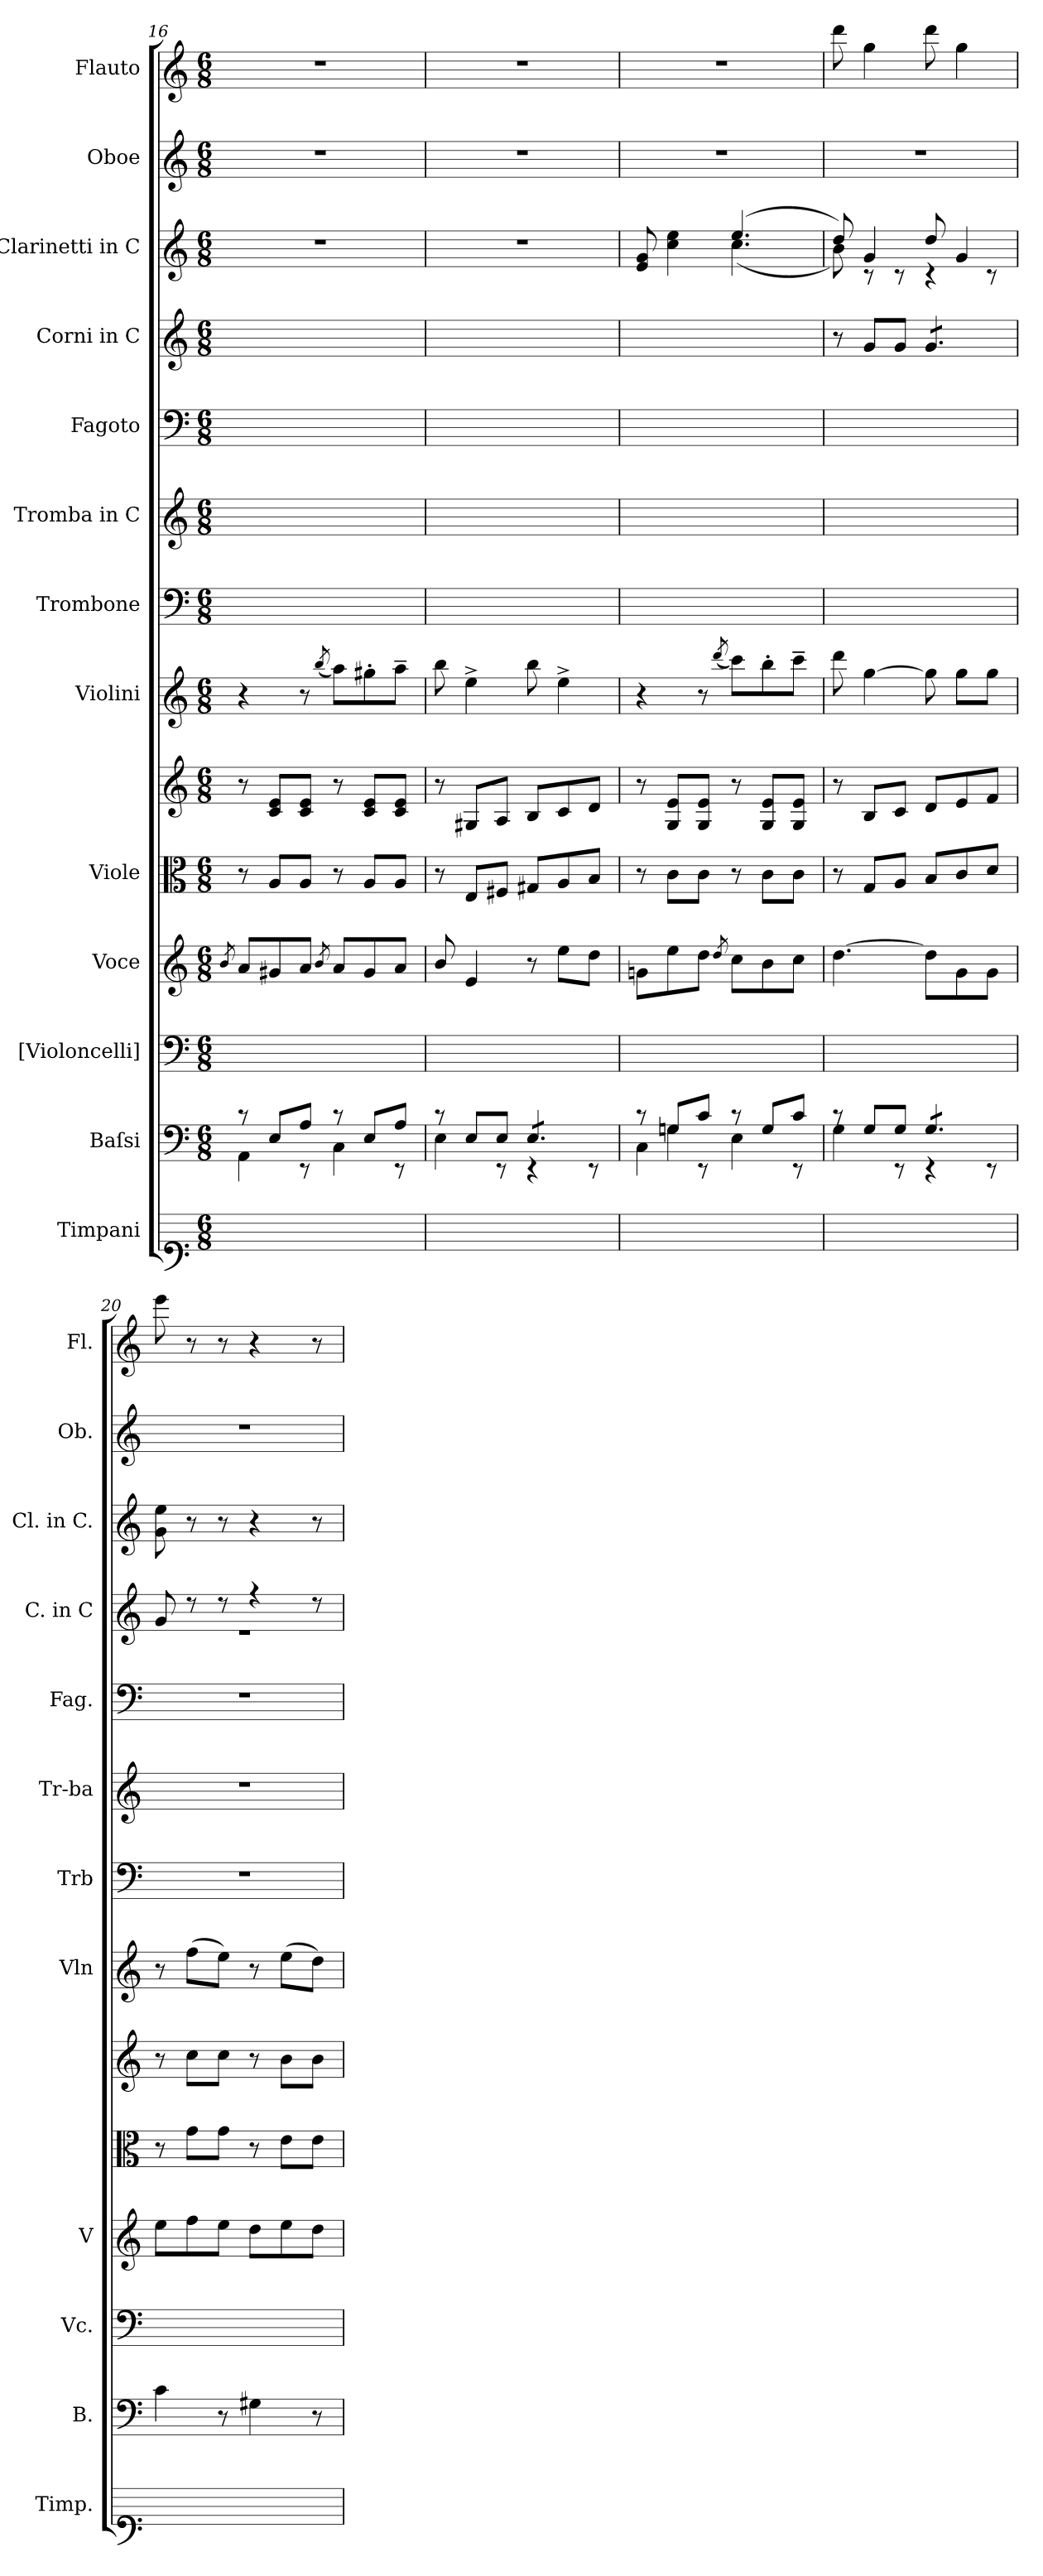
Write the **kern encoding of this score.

**kern	**kern	**kern	**kern	**kern	**kern	**kern	**kern	**kern	**kern	**kern	**kern	**kern	**kern
*part14	*part13	*part12	*part11	*part10	*part9	*part8	*part7	*part6	*part5	*part4	*part3	*part2	*part1
*staff14	*staff13	*staff12	*staff11	*staff10	*staff9	*staff8	*staff7	*staff6	*staff5	*staff4	*staff3	*staff2	*staff1
*I"Timpani	*I"Baſsi	*I"[Violoncelli]	*I"Voce	*I"Viole	*	*I"Violini	*I"Trombone	*I"Tromba in C	*I"Fagoto	*I"Corni in C	*I"Clarinetti in C	*I"Oboe	*I"Flauto
*I'Timp.	*I'B.	*I'Vc.	*I'V	*	*	*I'Vln	*I'Trb	*I'Tr-ba	*I'Fag.	*I'C. in C	*I'Cl. in C.	*I'Ob.	*I'Fl.
*clefF1	*clefF4	*clefF4	*clefG2	*clefC3	*clefG2	*clefG2	*clefF4	*clefG2	*clefF4	*clefG2	*clefG2	*clefG2	*clefG2
*k[]	*k[]	*k[]	*k[]	*k[]	*k[]	*k[]	*k[]	*k[]	*k[]	*k[]	*k[]	*k[]	*k[]
*M6/8	*M6/8	*M6/8	*M6/8	*M6/8	*M6/8	*M6/8	*M6/8	*M6/8	*M6/8	*M6/8	*M6/8	*M6/8	*M6/8
=16	=16	=16	=16	=16	=16	=16	=16	=16	=16	=16	=16	=16	=16
.	.	.	8qb/	.	.	.	.	.	.	.	.	.	.
*	*^	*	*	*	*	*	*	*	*	*	*	*	*
2.ryy	8rc	4AA\	2.ryy	8a/L	8r	8r	4r	2.ryy	2.ryy	2.ryy	2.ryy	2.r	2.r	2.r
.	8E/L	.	.	8g#X/	8A/L	8c/ 8e/L	.	.	.	.	.	.	.	.
.	8A/J	8rEE	.	8a/J	8A/J	8c/ 8e/J	8r	.	.	.	.	.	.	.
.	.	.	.	8qb/	.	.	(<8qbb/	.	.	.	.	.	.	.
.	8rc	4C\	.	8a/L	8r	8r	8aa\L)	.	.	.	.	.	.	.
.	8E/L	.	.	8g#/	8A/L	8c/ 8e/L	8gg#X'>\	.	.	.	.	.	.	.
.	8A/J	8rEE	.	8a/J	8A/J	8c/ 8e/J	8aa~>\J	.	.	.	.	.	.	.
=17	=17	=17	=17	=17	=17	=17	=17	=17	=17	=17	=17	=17	=17	=17
2.ryy	8rc	4E\	2.ryy	8b/	8r	8r	8bb\	2.ryy	2.ryy	2.ryy	2.ryy	2.r	2.r	2.r
.	8E/L	.	.	4e/	8E/L	8G#X/L	4ee^>\	.	.	.	.	.	.	.
.	8E/J	8rEE	.	.	8F#X/J	8A/J	.	.	.	.	.	.	.	.
*	*tremolo	*	*	*	*	*	*	*	*	*	*	*	*	*
.	8E/L	4rEE	.	8r	8G#X/L	8B/L	8bb\	.	.	.	.	.	.	.
.	8E/	.	.	8ee\L	8A/	8c/	4ee^>\	.	.	.	.	.	.	.
.	8E/J	8rEE	.	8dd\J	8B/J	8d/J	.	.	.	.	.	.	.	.
*	*Xtremolo	*	*	*	*	*	*	*	*	*	*	*	*	*
=18	=18	=18	=18	=18	=18	=18	=18	=18	=18	=18	=18	=18	=18	=18
!	!	!LO:N:vis=4	!	!	!	!	!	!	!	!	!	!	!	!
*	*	*	*	*	*	*	*	*	*	*	*	*^	*	*
2.ryy	8rc	8C\	2.ryy	8gn\L	8r	8r	4r	2.ryy	2.ryy	2.ryy	2.ryy	8e/ 8g/	4.ryy	2.r	2.r
!	!	!LO:N:vis=4	!	!	!	!	!	!	!	!	!	!	!	!	!
.	8Gn/L	8Gn\	.	8ee\	8c\L	8G/ 8e/L	.	.	.	.	.	4cc\ 4ee\	.	.	.
.	8c/J	8rEE	.	8dd\J	8c\J	8G/ 8e/J	8r	.	.	.	.	.	.	.	.
.	.	.	.	8qdd/	.	.	(<8qddd/	.	.	.	.	.	.	.	.
!	!	!LO:N:vis=4	!	!	!	!	!	!	!	!	!	!	!	!	!
.	8rc	8E\	.	8cc\L	8r	8r	8ccc\L)	.	.	.	.	(>4.ee/	(>4.cc\	.	.
.	8G/L	8G\yy	.	8b\	8c\L	8G/ 8e/L	8bb'>\	.	.	.	.	.	.	.	.
.	8c/J	8rEE	.	8cc\J	8c\J	8G/ 8e/J	8ccc~>\J	.	.	.	.	.	.	.	.
=19	=19	=19	=19	=19	=19	=19	=19	=19	=19	=19	=19	=19	=19	=19	=19
2.ryy	8rc	4G\	2.ryy	[4.dd\	8r	8r	8ddd\	2.ryy	2.ryy	2.ryy	8r	8dd/)	8b\)	2.r	8ddd\
.	8G/L	.	.	.	8G/L	8B/L	[4gg\	.	.	.	8g/L	4g/	8rc	.	4gg\
.	8G/J	8rEE	.	.	8A/J	8c/J	.	.	.	.	8g/J	.	8rc	.	.
*	*tremolo	*	*	*	*	*	*	*	*	*	*	*	*	*	*
*	*	*	*	*	*	*	*	*	*	*	*tremolo	*	*	*	*
.	8G/L	4rEE	.	8dd\L]	8B/L	8d/L	8gg\]	.	.	.	8g/L	8dd/	4rc	.	8ddd\
.	8G/	.	.	8g\	8c/	8e/	8gg\L	.	.	.	8g/	4g/	.	.	4gg\
.	8G/J	8rEE	.	8g\J	8d/J	8f/J	8gg\J	.	.	.	8g/J	.	8rc	.	.
*	*	*	*	*	*	*	*	*	*	*	*Xtremolo	*	*	*	*
*	*Xtremolo	*	*	*	*	*	*	*	*	*	*	*	*	*	*
*	*v	*v	*	*	*	*	*	*	*	*	*	*v	*v	*	*
=20	=20	=20	=20	=20	=20	=20	=20	=20	=20	=20	=20	=20	=20
*	*	*	*	*	*	*	*	*	*	*^	*	*	*
2.ryy	4c\	2.ryy	8ee\L	8r	8r	8r	2.r	2.r	2.r	8g/	2.re	8g\ 8ee\	2.r	8eee\
.	.	.	8ff\	8g\L	8cc\L	(>8ff\L	.	.	.	8r	.	8r	.	8r
.	8r	.	8ee\J	8g\J	8cc\J	8ee\J)	.	.	.	8r	.	8r	.	8r
.	4G#X\	.	8dd\L	8r	8r	8r	.	.	.	4r	.	4r	.	4r
.	.	.	8ee\	8e\L	8b\L	(>8ee\L	.	.	.	.	.	.	.	.
.	8r	.	8dd\J	8e\J	8b\J	8dd\J)	.	.	.	8r	.	8r	.	8r
*	*	*	*	*	*	*	*	*	*	*v	*v	*	*	*
=	=	=	=	=	=	=	=	=	=	=	=	=	=
*-	*-	*-	*-	*-	*-	*-	*-	*-	*-	*-	*-	*-	*-
